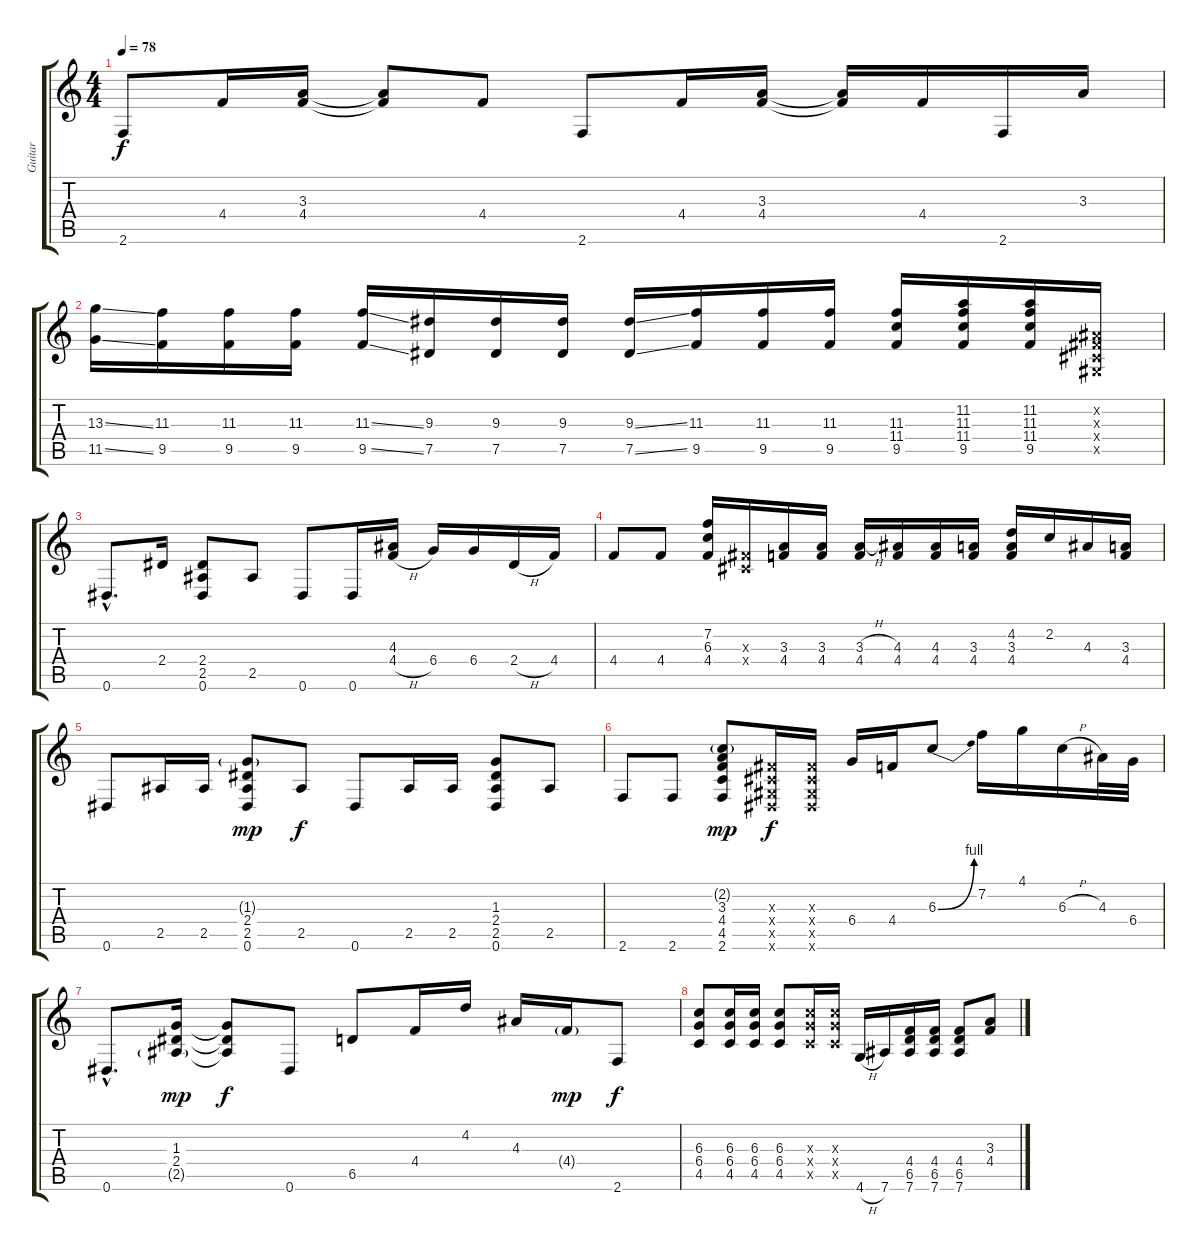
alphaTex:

\track ("Guitar" "Guitar") {instrument electricguitarjazz}
\staff {score tabs}
\tuning (Eb4 Bb3 Gb3 Db3 Ab2 Eb2) {hide}
\ts (4 4)
\tempo 78
\clef g2
\ks c
2.6.8{dy f} 4.4.16 (3.3 4.4).16 (3.3{t} 4.4{t}).8 4.4.8 2.6.8 4.4.16 (3.3 4.4).16 (3.3{t} 4.4{t}).16 4.4.16 2.6.16 3.3.16 |
(13.3{ss} 11.5{ss}).16 (11.3 9.5).16 (11.3 9.5).16 (11.3 9.5).16 (11.3{ss} 9.5{ss}).16 (9.3 7.5).16 (9.3 7.5).16 (9.3 7.5).16 (9.3{ss} 7.5{ss}).16 (11.3 9.5).16 (11.3 9.5).16 (11.3 9.5).16 (11.3 11.4 9.5).16 (11.2 11.3 11.4 9.5).16 (11.2 11.3 11.4 9.5).16 (0.2{x} 0.3{x} 0.4{x} 0.5{x}).16 |
0.6{hac}.8{d} 2.4.16 (2.4 2.5 0.6).8 2.5.8 0.6.8 0.6.16 (4.3 4.4{h}).16 6.4.16 6.4.16 2.4{h}.16 4.4.16 |
4.4.8 4.4.8 (7.2 6.3 4.4).16 (0.3{x} 0.4{x}).16 (3.3 4.4).16 (3.3 4.4).16 (3.3{h} 4.4).16 (4.3 4.4).16 (4.3 4.4).16 (3.3 4.4).16 (4.2 3.3 4.4).16 2.2.16 4.3.16 (3.3 4.4).16 |
0.6.8 2.5.16 2.5.16 (1.3{g} 2.4 2.5 0.6).8{dy mp} 2.5.8{dy f} 0.6.8 2.5.16 2.5.16 (1.3 2.4 2.5 0.6).8 2.5.8 |
2.6.8 2.6.8 (2.2{g} 3.3 4.4 4.5 2.6).8{dy mp} (0.3{x} 0.4{x} 0.5{x} 0.6{x}).16{dy f} (0.3{x} 0.4{x} 0.5{x} 0.6{x}).16 6.4.16 4.4.16 6.3{be (bend 0 0 60 4)}.8 7.2.16 4.1.16 6.3{h}.16 4.3.32 6.4.32 |
0.6{hac}.8{d} (1.3 2.4 2.5{g}).16{dy mp} (1.3{t} 2.4{t} 2.5{t}).8{dy f} 0.6.8 6.5.8 4.4.16 4.2.16 4.3.16 4.4{g}.16{dy mp} 2.6.8{dy f} |
(6.3 6.4 4.5).8{volume 10} (6.3 6.4 4.5).16 (6.3 6.4 4.5).16 (6.3 6.4 4.5).8 (6.3{x} 6.4{x} 4.5{x}).16 (6.3{x} 6.4{x} 4.5{x}).16 4.6{h}.16 7.6.16 (4.4 6.5 7.6).16 (4.4 6.5 7.6).16 (4.4 6.5 7.6).8 (3.3 4.4).8
